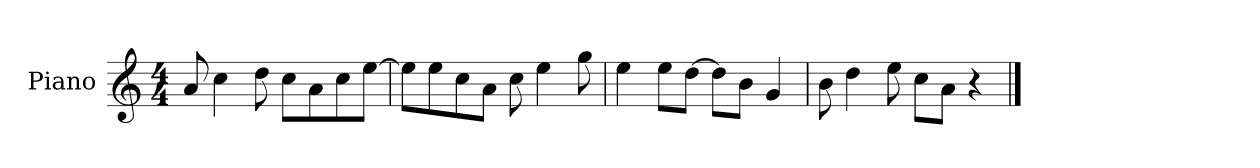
**kern
*part1
*staff1
*I"Piano
*I'P-no
*clefG2
*k[]
*M4/4
*MM90
=1
8a/
4cc\
8dd\
8cc\L
8a\
8cc\
[8ee\J
=2
8ee\L]
8ee\
8cc\
8a\J
8cc\
4ee\
8gg\
=3
4ee\
8ee\L
[8dd\J
8dd\L]
8b\J
4g/
=4
8b\
4dd\
8ee\
8cc\L
8a\J
4r
==
*-
